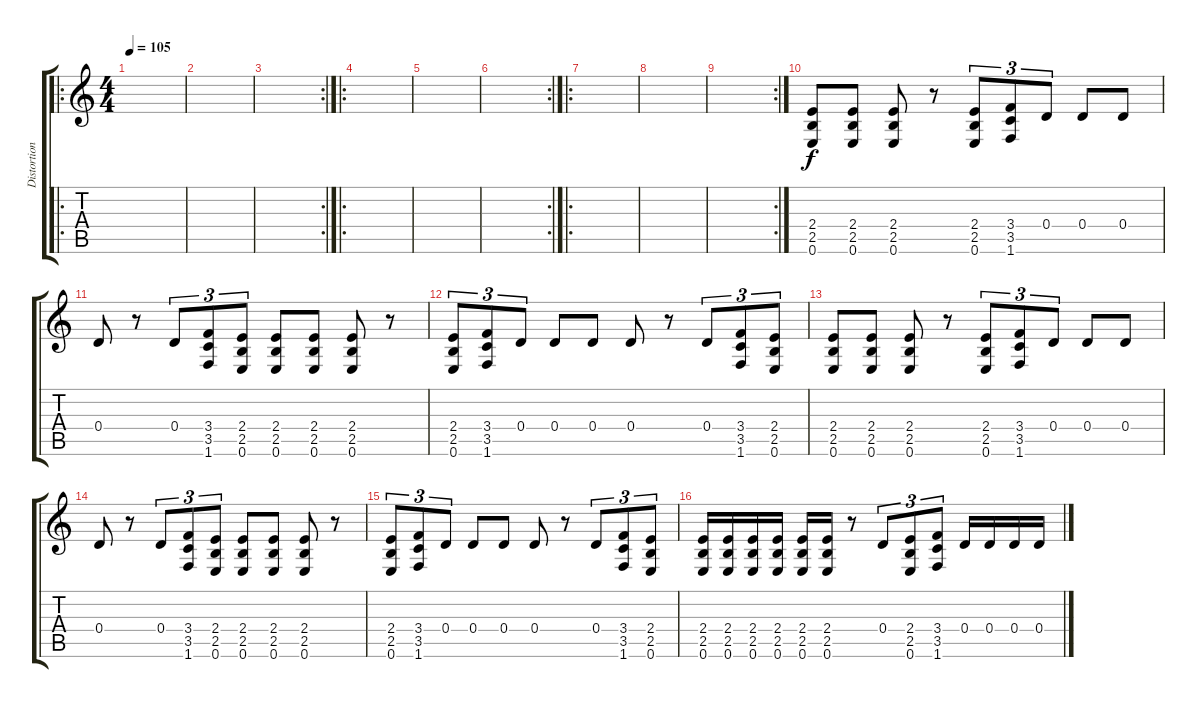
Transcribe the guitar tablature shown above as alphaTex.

\track ("Distortion" "Distortion") {instrument distortionguitar}
\staff {score tabs}
\tuning (E4 B3 G3 D3 A2 E2) {hide}
\ro
\ts (4 4)
\tempo 105
\clef g2
\ks c
|
|
\rc 2
|
\ro
|
|
\rc 2
|
\ro
|
|
\rc 2
|
(2.4 2.5 0.6).8 (2.4 2.5 0.6).8 (2.4 2.5 0.6).8 r.8 (2.4 2.5 0.6).8{tu (3 2)} (3.4 3.5 1.6).8{tu (3 2)} 0.4.8{tu (3 2)} 0.4.8 0.4.8 |
0.4.8 r.8 0.4.8{tu (3 2)} (3.4 3.5 1.6).8{tu (3 2)} (2.4 2.5 0.6).8{tu (3 2)} (2.4 2.5 0.6).8 (2.4 2.5 0.6).8 (2.4 2.5 0.6).8 r.8 |
(2.4 2.5 0.6).8{tu (3 2)} (3.4 3.5 1.6).8{tu (3 2)} 0.4.8{tu (3 2)} 0.4.8 0.4.8 0.4.8 r.8 0.4.8{tu (3 2)} (3.4 3.5 1.6).8{tu (3 2)} (2.4 2.5 0.6).8{tu (3 2)} |
(2.4 2.5 0.6).8 (2.4 2.5 0.6).8 (2.4 2.5 0.6).8 r.8 (2.4 2.5 0.6).8{tu (3 2)} (3.4 3.5 1.6).8{tu (3 2)} 0.4.8{tu (3 2)} 0.4.8 0.4.8 |
0.4.8 r.8 0.4.8{tu (3 2)} (3.4 3.5 1.6).8{tu (3 2)} (2.4 2.5 0.6).8{tu (3 2)} (2.4 2.5 0.6).8 (2.4 2.5 0.6).8 (2.4 2.5 0.6).8 r.8 |
(2.4 2.5 0.6).8{tu (3 2)} (3.4 3.5 1.6).8{tu (3 2)} 0.4.8{tu (3 2)} 0.4.8 0.4.8 0.4.8 r.8 0.4.8{tu (3 2)} (3.4 3.5 1.6).8{tu (3 2)} (2.4 2.5 0.6).8{tu (3 2)} |
(2.4 2.5 0.6).16 (2.4 2.5 0.6).16 (2.4 2.5 0.6).16 (2.4 2.5 0.6).16 (2.4 2.5 0.6).16 (2.4 2.5 0.6).16 r.8 0.4.8{tu (3 2)} (2.4 2.5 0.6).8{tu (3 2)} (3.4 3.5 1.6).8{tu (3 2)} 0.4.16 0.4.16 0.4.16 0.4.16
